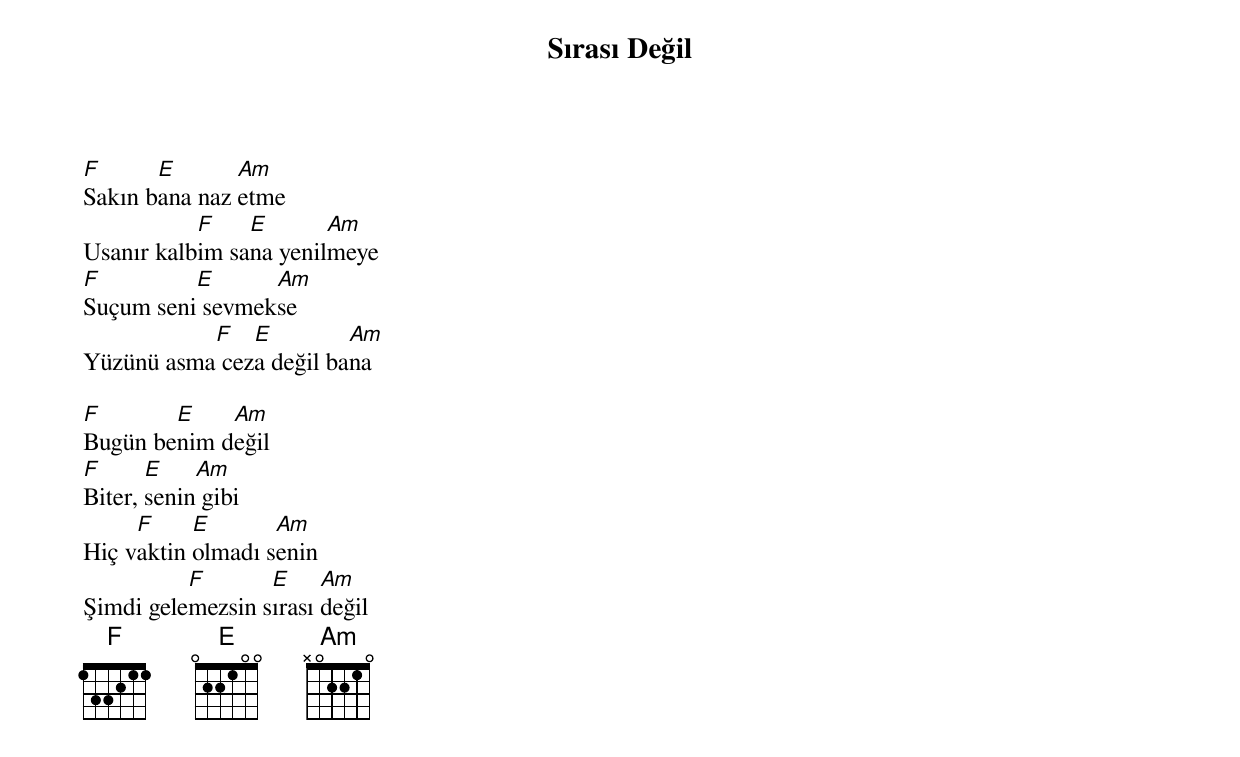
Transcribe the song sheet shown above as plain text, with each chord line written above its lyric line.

{title: Sırası Değil}
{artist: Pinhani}

F      E       Am
Sakın bana naz etme
           F    E       Am
Usanır kalbim sana yenilmeye
F         E      Am
Suçum seni sevmekse
           F   E         Am
Yüzünü asma ceza değil bana

F       E    Am
Bugün benim değil
F      E    Am
Biter, senin gibi
     F     E       Am
Hiç vaktin olmadı senin
          F       E     Am
Şimdi gelemezsin sırası değil
